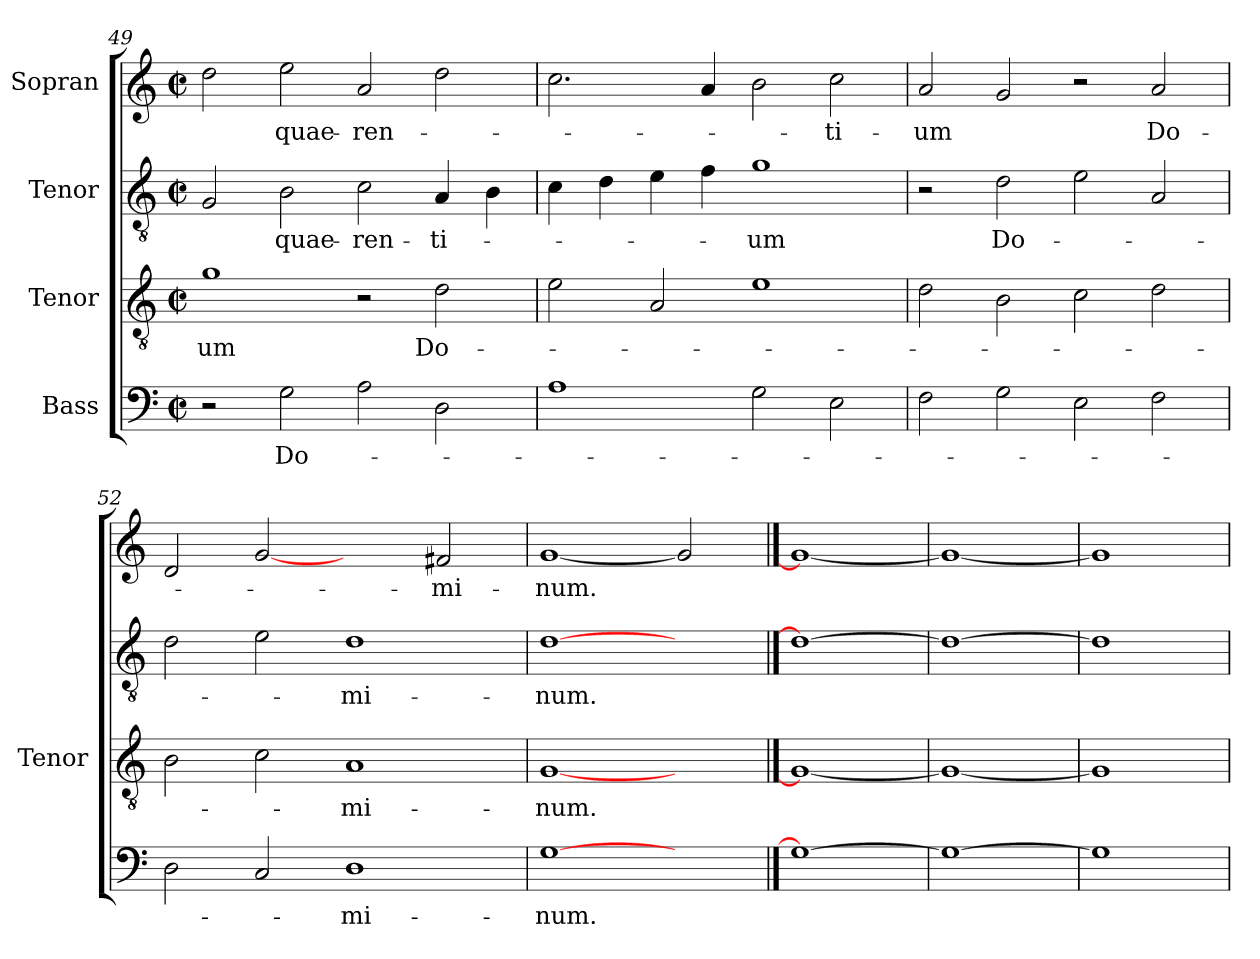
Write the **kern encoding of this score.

**kern	**text	**kern	**text	**kern	**text	**kern	**text
*part4	*part4	*part3	*part3	*part2	*part2	*part1	*part1
*staff4	*staff4	*staff3	*staff3	*staff2	*staff2	*staff1	*staff1
*I"Bass	*	*I"Tenor	*	*I"Tenor	*	*I"Sopran	*
*	*	*I'Tenor	*	*	*	*	*
!!LO:PB:g=z
*clefF4	*	*clefGv2	*	*clefGv2	*	*clefG2	*
*	*	*ITrd7c12	*	*ITrd7c12	*	*	*
*k[]	*	*k[]	*	*k[]	*	*k[]	*
*M2/2	*	*M2/2	*	*M2/2	*	*M2/2	*
*met(c|)	*	*met(c|)	*	*met(c|)	*	*met(c|)	*
=49	=49	=49	=49	=49	=49	=49	=49
!	!	!	!LO:LY:b:color=#000000	!	!	!	!
2r	.	1Gi	-um	2GGi/	.	2ddi\	.
!	!LO:LY:b:color=#000000	!	!	!	!	!	!
!	!	!	!	!	!LO:LY:b:color=#000000	!	!
!	!	!	!	!	!	!	!LO:LY:b:color=#000000
2Gi\	Do-	.	.	2BBi\	quae-	2eei\	quae-
!	!	!	!	!	!LO:LY:b:color=#000000	!	!
!	!	!	!	!	!	!	!LO:LY:b:color=#000000
2Ai\	.	2r	.	2Ci\	-ren-	2ai/	-ren-
!	!	!	!LO:LY:b:color=#000000	!	!	!	!
!	!	!	!	!	!LO:LY:b:color=#000000	!	!
2Di\	.	2Di\	Do-	4AAi/	-ti-	2ddi\	.
.	.	.	.	4BBi\	.	.	.
=50	=50	=50	=50	=50	=50	=50	=50
1Ai	.	2Ei\	.	4Ci\	.	2.cci\	.
.	.	.	.	4Di\	.	.	.
.	.	2AAi/	.	4Ei\	.	.	.
.	.	.	.	4Fi\	.	4ai/	.
!	!	!	!	!	!LO:LY:b:color=#000000	!	!
2Gi\	.	1Ei	.	1Gi	-um	2bi\	.
!	!	!	!	!	!	!	!LO:LY:b:color=#000000
2Ei\	.	.	.	.	.	2cci\	-ti-
=51	=51	=51	=51	=51	=51	=51	=51
!	!	!	!	!	!	!	!LO:LY:b:color=#000000
2Fi\	.	2Di\	.	2r	.	2ai/	-um
!	!	!	!	!	!LO:LY:b:color=#000000	!	!
2Gi\	.	2BBi\	.	2Di\	Do-	2gi/	.
2Ei\	.	2Ci\	.	2Ei\	.	2r	.
!	!	!	!	!	!	!	!LO:LY:b:color=#000000
2Fi\	.	2Di\	.	2AAi/	.	2ai/	Do-
=52	=52	=52	=52	=52	=52	=52	=52
2Di\	.	2BBi\	.	2Di\	.	2di/	.
2Ci/	.	2Ci\	.	2Ei\	.	[2gi	.
!	!LO:LY:b:color=#000000	!	!	!	!	!	!
!	!	!	!LO:LY:b:color=#000000	!	!	!	!
!	!	!	!	!	!LO:LY:b:color=#000000	!	!
1Di	-mi-	1AAi	-mi-	1Di	-mi-	2ryy	.
!	!	!	!	!	!	!	!LO:LY:b:color=#000000
.	.	.	.	.	.	2f#Xi/	-mi-
=53	=53	=53	=53	=53	=53	=53	=53
!	!LO:LY:b:color=#000000	!	!	!	!	!	!
!	!	!	!LO:LY:b:color=#000000	!	!	!	!
!	!	!	!	!	!LO:LY:b:color=#000000	!	!
!	!	!	!	!	!	!	!LO:LY:b:color=#000000
[1Gi	-num.	[1GGi	-num.	[1Di	-num.	[1gi	-num.
2ryy	.	2ryy	.	2ryy	.	2gi]	.
==54	==54	==54	==54	==54	==54	==54	==54
1Gi_	.	1GGi_	.	1Di_	.	1gi_	.
=55	=55	=55	=55	=55	=55	=55	=55
1Gi_	.	1GGi_	.	1Di_	.	1gi_	.
=56	=56	=56	=56	=56	=56	=56	=56
1Gi]	.	1GGi]	.	1Di]	.	1gi]	.
=	=	=	=	=	=	=	=
*-	*-	*-	*-	*-	*-	*-	*-
